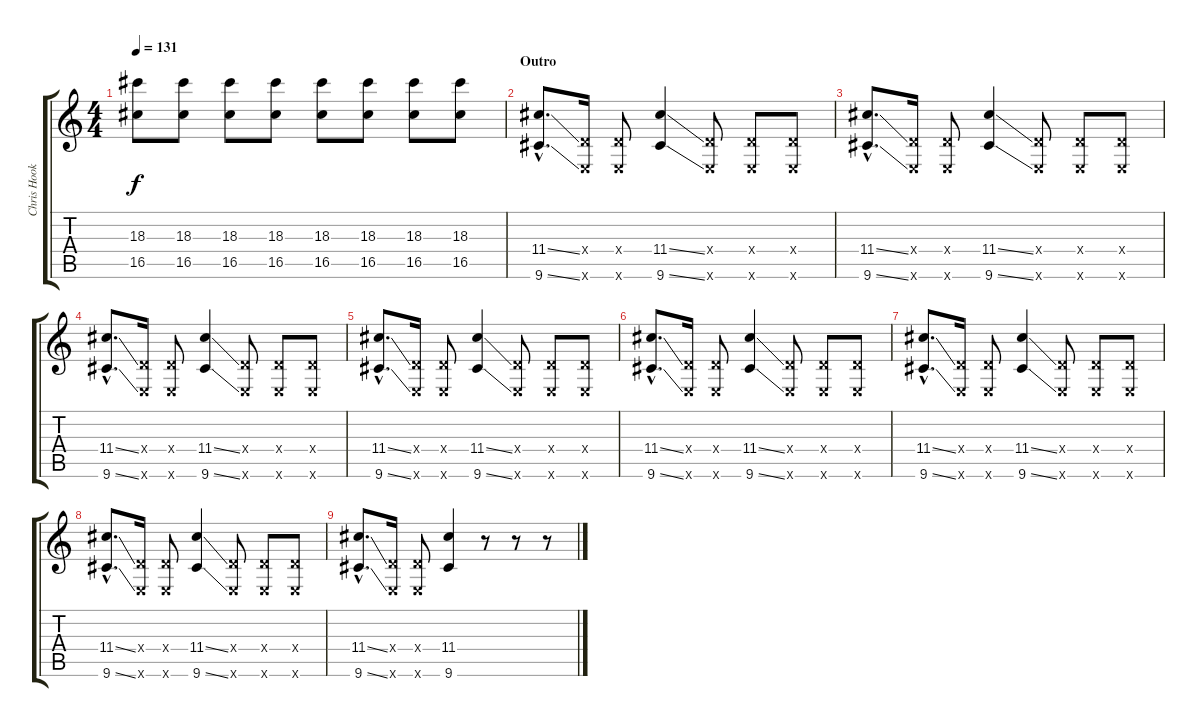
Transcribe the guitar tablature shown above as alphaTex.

\track ("Chris Hook 2" "Chris Hook") {instrument distortionguitar}
\staff {score tabs}
\tuning (E4 B3 G3 D3 A2 E2) {hide}
\ts (4 4)
\tempo 131
\clef g2
\ks c
(18.3 16.5).8{dy f} (18.3 16.5).8 (18.3 16.5).8 (18.3 16.5).8 (18.3 16.5).8 (18.3 16.5).8 (18.3 16.5).8 (18.3 16.5).8 |
\section ("" "Outro")
(11.4{ss hac} 9.6{ss hac}).8{d} (0.4{x} 0.6{x}).16 (0.4{x} 0.6{x}).8 (11.4{ss} 9.6{ss}).4 (0.4{x} 0.6{x}).8 (0.4{x} 0.6{x}).8 (0.4{x} 0.6{x}).8 |
(11.4{ss hac} 9.6{ss hac}).8{d} (0.4{x} 0.6{x}).16 (0.4{x} 0.6{x}).8 (11.4{ss} 9.6{ss}).4 (0.4{x} 0.6{x}).8 (0.4{x} 0.6{x}).8 (0.4{x} 0.6{x}).8 |
(11.4{ss hac} 9.6{ss hac}).8{d} (0.4{x} 0.6{x}).16 (0.4{x} 0.6{x}).8 (11.4{ss} 9.6{ss}).4 (0.4{x} 0.6{x}).8 (0.4{x} 0.6{x}).8 (0.4{x} 0.6{x}).8 |
(11.4{ss hac} 9.6{ss hac}).8{d} (0.4{x} 0.6{x}).16 (0.4{x} 0.6{x}).8 (11.4{ss} 9.6{ss}).4 (0.4{x} 0.6{x}).8 (0.4{x} 0.6{x}).8 (0.4{x} 0.6{x}).8 |
(11.4{ss hac} 9.6{ss hac}).8{d} (0.4{x} 0.6{x}).16 (0.4{x} 0.6{x}).8 (11.4{ss} 9.6{ss}).4 (0.4{x} 0.6{x}).8 (0.4{x} 0.6{x}).8 (0.4{x} 0.6{x}).8 |
(11.4{ss hac} 9.6{ss hac}).8{d} (0.4{x} 0.6{x}).16 (0.4{x} 0.6{x}).8 (11.4{ss} 9.6{ss}).4 (0.4{x} 0.6{x}).8 (0.4{x} 0.6{x}).8 (0.4{x} 0.6{x}).8 |
(11.4{ss hac} 9.6{ss hac}).8{d} (0.4{x} 0.6{x}).16 (0.4{x} 0.6{x}).8 (11.4{ss} 9.6{ss}).4 (0.4{x} 0.6{x}).8 (0.4{x} 0.6{x}).8 (0.4{x} 0.6{x}).8 |
(11.4{ss hac} 9.6{ss hac}).8{d} (0.4{x} 0.6{x}).16 (0.4{x} 0.6{x}).8 (11.4 9.6).4 r.8 r.8 r.8
